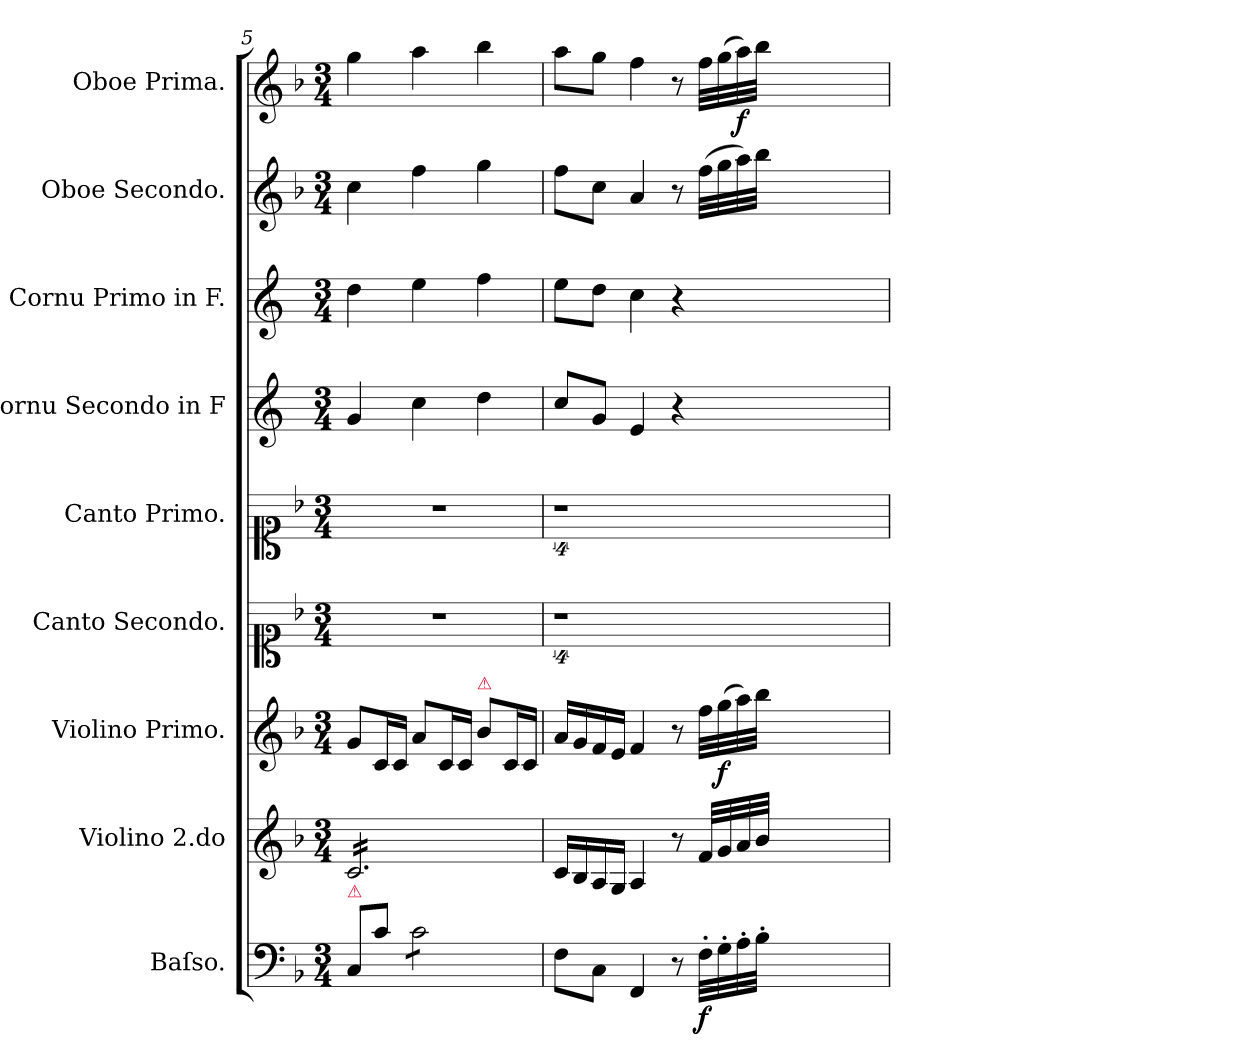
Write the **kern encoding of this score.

**kern	**dynam	**kern	**dynam	**kern	**dynam	**kern	**kern	**kern	**kern	**kern	**dynam	**kern	**dynam
*part9	*part9	*part8	*part8	*part7	*part7	*part6	*part5	*part4	*part3	*part2	*part2	*part1	*part1
*staff9	*staff9	*staff8	*staff8	*staff7	*staff7	*staff6	*staff5	*staff4	*staff3	*staff2	*staff2	*staff1	*staff1
*I"Baſso.	*	*I"Violino 2.do	*	*I"Violino Primo.	*	*I"Canto Secondo.	*I"Canto Primo.	*I"Cornu Secondo in F	*I"Cornu Primo in F.	*I"Oboe Secondo.	*	*I"Oboe Prima.	*
*I'B	*	*	*	*I'Vn I	*	*	*	*	*I'Cor I in F	*	*	*I'Ob I	*
*clefF4	*	*clefG2	*	*clefG2	*	*clefC1	*clefC1	*clefG2	*clefG2	*clefG2	*	*clefG2	*
*	*	*	*	*	*	*	*	*ITrd4c7	*ITrd4c7	*	*	*	*
*k[b-]	*	*k[b-]	*	*k[b-]	*	*k[b-]	*k[b-]	*k[b-]	*k[b-]	*k[b-]	*	*k[b-]	*
*F:	*	*F:	*	*F:	*	*F:	*F:	*	*	*F:	*	*F:	*
*M3/4	*	*M3/4	*	*M3/4	*	*M3/4	*M3/4	*M3/4	*M3/4	*M3/4	*	*M3/4	*
=5	=5	=5	=5	=5	=5	=5	=5	=5	=5	=5	=5	=5	=5
!LO:TX:a:color=crimson:t=⚠	!	!	!	!	!	!	!	!	!	!	!	!	!
*	*	*tremolo	*	*	*	*	*	*	*	*	*	*	*
8C/L	.	16c/LL	.	8g/L	.	2.r	2.r	4c/	4g\	4cc\	.	4gg\	.
.	.	16c/	.	.	.	.	.	.	.	.	.	.	.
8c\J	.	16c/	.	16c/L	.	.	.	.	.	.	.	.	.
.	.	16c/	.	16c/JJ	.	.	.	.	.	.	.	.	.
*tremolo	*	*	*	*	*	*	*	*	*	*	*	*	*
8c\L	.	16c/	.	8a/L	.	.	.	4f\	4a\	4ff\	.	4aa\	.
.	.	16c/	.	.	.	.	.	.	.	.	.	.	.
8c\	.	16c/	.	16c/L	.	.	.	.	.	.	.	.	.
.	.	16c/	.	16c/JJ	.	.	.	.	.	.	.	.	.
!	!	!	!	!LO:TX:a:color=crimson:t=⚠	!	!	!	!	!	!	!	!	!
8c\	.	16c/	.	8b-\L	.	.	.	4g\	4b-\	4gg\	.	4bb-\	.
.	.	16c/	.	.	.	.	.	.	.	.	.	.	.
8c\J	.	16c/	.	16c/L	.	.	.	.	.	.	.	.	.
*Xtremolo	*	*	*	*	*	*	*	*	*	*	*	*	*
.	.	16c/JJ	.	16c/JJ	.	.	.	.	.	.	.	.	.
*	*	*Xtremolo	*	*	*	*	*	*	*	*	*	*	*
=6	=6	=6	=6	=6	=6	=6	=6	=6	=6	=6	=6	=6	=6
8F\L	.	16c/LL	.	16a/LL	.	4%9r	4%9r	8f/L	8a\L	8ff\L	.	8aa\L	.
.	.	16B-/	.	16g/	.	.	.	.	.	.	.	.	.
8C\J	.	16A/	.	16f/	.	.	.	8c/J	8g\J	8cc\J	.	8gg\J	.
.	.	16G/JJ	.	16e/JJ	.	.	.	.	.	.	.	.	.
4FF/	.	4A/	.	4f/	.	.	.	4A/	4f\	4a/	.	4ff\	.
8r	.	8r	.	8r	.	.	.	4r	4r	8r	.	8r	.
32F'\LLL	f	32f/LLL	for	32ff\LLL	.	.	.	.	.	(32ff\LLL	.	32ff\LLL	.
!	!	!	!	!	!LO:DY:b	!	!	!	!	!	!	!	!
32G'\	.	32g/	.	(32gg\	f	.	.	.	.	32gg\	.	(32gg\	.
32A'\	.	32a/	.	32aa\)	.	.	.	.	.	32aa\)	for	32aa\)	f
32B-'\JJJ	.	32b-/JJJ	.	32bb-\JJJ	.	.	.	.	.	32bb-\JJJ	.	32bb-\JJJ	.
1.ryy	.	1.ryy	.	1.ryy	.	.	.	1.ryy	1.ryy	1.ryy	.	1.ryy	.
=	=	=	=	=	=	=	=	=	=	=	=	=	=
*-	*-	*-	*-	*-	*-	*-	*-	*-	*-	*-	*-	*-	*-
